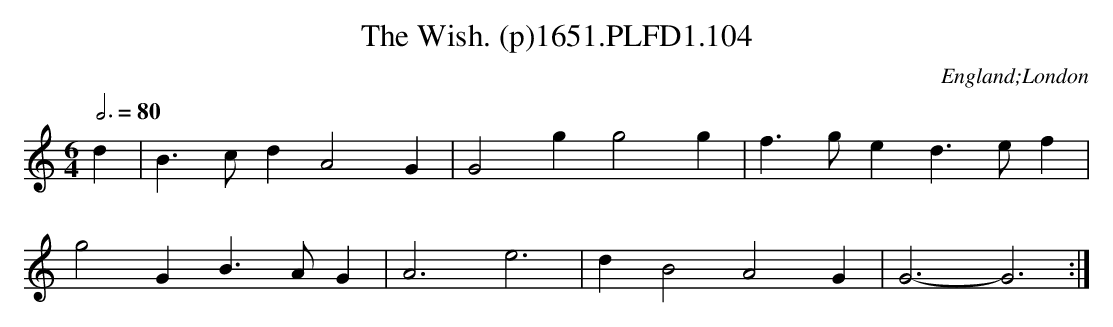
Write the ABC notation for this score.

X:1
T:Wish. (p)1651.PLFD1.104, The
M:6/4
L:1/4
Q:3/4=80
O:England;London
K:C
d| B>cd A2 G|G2 g g2 g|f>ge d>ef|
g2 G B>AG|A3 e3|d B2 A2 G| G3-G3:|
